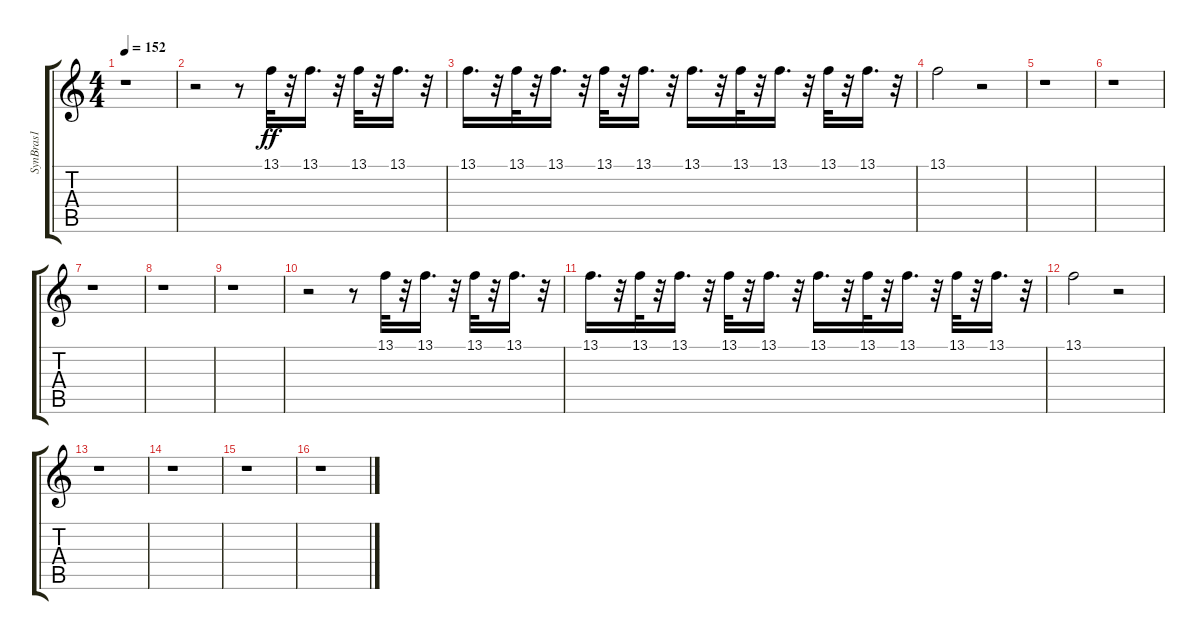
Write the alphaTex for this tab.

\track ("SynBras1" "SynBras1") {instrument synthbrass1}
\staff {score tabs}
\tuning (E4 B3 G3 D3 A2 E2) {hide}
\ts (4 4)
\tempo 152
\clef g2
\ks c
r.1{dy ff} |
r.2 r.8 13.1.32 r.32 13.1.16{d} r.32 13.1.32 r.32 13.1.16{d} r.32 |
13.1.16{d} r.32 13.1.32 r.32 13.1.16{d} r.32 13.1.32 r.32 13.1.16{d} r.32 13.1.16{d} r.32 13.1.32 r.32 13.1.16{d} r.32 13.1.32 r.32 13.1.16{d} r.32 |
13.1.2 r.2 |
r.1 |
r.1 |
r.1 |
r.1 |
r.1 |
r.2 r.8 13.1.32 r.32 13.1.16{d} r.32 13.1.32 r.32 13.1.16{d} r.32 |
13.1.16{d} r.32 13.1.32 r.32 13.1.16{d} r.32 13.1.32 r.32 13.1.16{d} r.32 13.1.16{d} r.32 13.1.32 r.32 13.1.16{d} r.32 13.1.32 r.32 13.1.16{d} r.32 |
13.1.2 r.2 |
r.1 |
r.1 |
r.1 |
r.1
